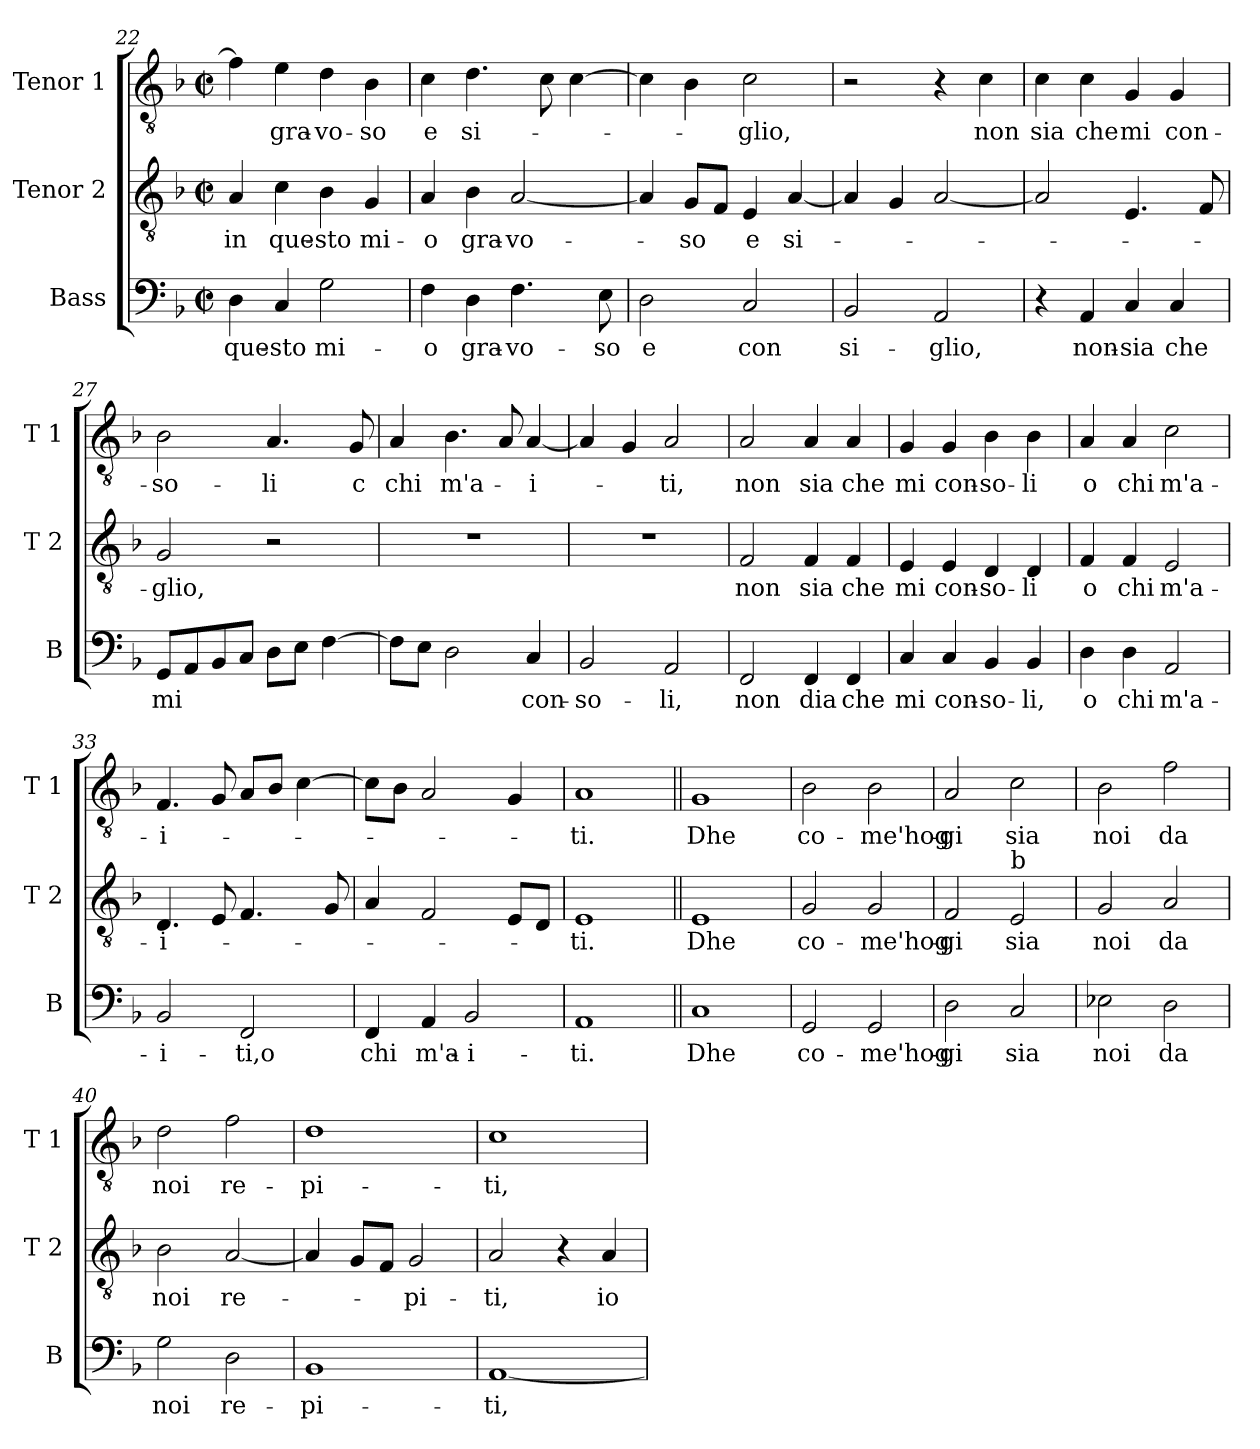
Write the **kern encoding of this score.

**kern	**text	**kern	**text	**kern	**text
*part3	*part3	*part2	*part2	*part1	*part1
*staff3	*staff3	*staff2	*staff2	*staff1	*staff1
*I"Bass	*	*I"Tenor 2	*	*I"Tenor 1	*
*I'B	*	*I'T 2	*	*I'T 1	*
*clefF4	*	*clefGv2	*	*clefGv2	*
*k[b-]	*	*k[b-]	*	*k[b-]	*
*F:	*	*F:	*	*F:	*
*M2/2	*	*M2/2	*	*M2/2	*
*met(c|)	*	*met(c|)	*	*met(c|)	*
=22	=22	=22	=22	=22	=22
!	!LO:LY:b	!	!LO:LY:b	!	!
4D\	que-	4A/	in	4f\]	.
!	!LO:LY:b	!	!LO:LY:b	!	!LO:LY:b
4C/	-sto	4c\	que-	4e\	gra-
!	!LO:LY:b	!	!LO:LY:b	!	!LO:LY:b
2G\	mi-	4B-\	-sto	4d\	-vo-
!	!	!	!LO:LY:b	!	!LO:LY:b
.	.	4G/	mi-	4B-\	-so
=23	=23	=23	=23	=23	=23
!	!LO:LY:b	!	!LO:LY:b	!	!LO:LY:b
4F\	-o	4A/	-o	4c\	e
!	!LO:LY:b	!	!LO:LY:b	!	!LO:LY:b
4D\	gra-	4B-\	gra-	4.d\	si-
!	!LO:LY:b	!	!LO:LY:b	!	!
4.F\	-vo-	[2A/	-vo-	.	.
.	.	.	.	8c\	.
.	.	.	.	[4c\	.
!	!LO:LY:b	!	!	!	!
8E\	-so	.	.	.	.
=24	=24	=24	=24	=24	=24
!	!LO:LY:b	!	!	!	!
2D\	e	4A/]	.	4c\]	.
!	!	!	!LO:LY:b	!	!
.	.	8G/L	-so	4B-\	.
.	.	8F/J	.	.	.
!	!LO:LY:b	!	!LO:LY:b	!	!LO:LY:b
2C/	con	4E/	e	2c\	-glio,
!	!	!	!LO:LY:b	!	!
.	.	[4A/	si-	.	.
=25	=25	=25	=25	=25	=25
!	!LO:LY:b	!	!	!	!
2BB-/	si-	4A/]	.	2r	.
.	.	4G/	.	.	.
!	!LO:LY:b	!	!	!	!
2AA/	-glio,	[2A/	.	4r	.
!	!	!	!	!	!LO:LY:b
.	.	.	.	4c\	non
!!LO:LB:g=z
=26	=26	=26	=26	=26	=26
!	!	!	!	!	!LO:LY:b
4r	.	2A/]	.	4c\	sia
!	!LO:LY:b	!	!	!	!LO:LY:b
4AA/	non-	.	.	4c\	che
!	!LO:LY:b	!	!	!	!LO:LY:b
4C/	-sia	4.E/	.	4G/	mi
!	!LO:LY:b	!	!	!	!LO:LY:b
4C/	che	.	.	4G/	con-
.	.	8F/	.	.	.
=27	=27	=27	=27	=27	=27
!	!LO:LY:b	!	!LO:LY:b	!	!LO:LY:b
8GG/L	mi	2G/	-glio,	2B-\	-so-
8AA/	.	.	.	.	.
8BB-/	.	.	.	.	.
8C/J	.	.	.	.	.
!	!	!	!	!	!LO:LY:b
8D\L	.	2r	.	4.A/	-li
8E\J	.	.	.	.	.
[4F\	.	.	.	.	.
!	!	!	!	!	!LO:LY:b
.	.	.	.	8G/	c
=28	=28	=28	=28	=28	=28
!	!	!	!	!	!LO:LY:b
8F\L]	.	1r	.	4A/	chi
8E\J	.	.	.	.	.
!	!	!	!	!	!LO:LY:b
2D\	.	.	.	4.B-\	m'a-
.	.	.	.	8A/	.
!	!LO:LY:b	!	!	!	!LO:LY:b
4C/	con-	.	.	[4A/	-i-
=29	=29	=29	=29	=29	=29
!	!LO:LY:b	!	!	!	!
2BB-/	-so-	1r	.	4A/]	.
.	.	.	.	4G/	.
!	!LO:LY:b	!	!	!	!LO:LY:b
2AA/	-li,	.	.	2A/	-ti,
=30	=30	=30	=30	=30	=30
!	!LO:LY:b	!	!LO:LY:b	!	!LO:LY:b
2FF/	non	2F/	non	2A/	non
!	!LO:LY:b	!	!LO:LY:b	!	!LO:LY:b
4FF/	dia	4F/	sia	4A/	sia
!	!LO:LY:b	!	!LO:LY:b	!	!LO:LY:b
4FF/	che	4F/	che	4A/	che
!!LO:LB:g=z
=31	=31	=31	=31	=31	=31
!	!LO:LY:b	!	!LO:LY:b	!	!LO:LY:b
4C/	mi	4E/	mi	4G/	mi
!	!LO:LY:b	!	!LO:LY:b	!	!LO:LY:b
4C/	con-	4E/	con-	4G/	con-
!	!LO:LY:b	!	!LO:LY:b	!	!LO:LY:b
4BB-/	-so-	4D/	-so-	4B-\	-so-
!	!LO:LY:b	!	!LO:LY:b	!	!LO:LY:b
4BB-/	-li,	4D/	-li	4B-\	-li
=32	=32	=32	=32	=32	=32
!	!LO:LY:b	!	!LO:LY:b	!	!LO:LY:b
4D\	o	4F/	o	4A/	o
!	!LO:LY:b	!	!LO:LY:b	!	!LO:LY:b
4D\	chi	4F/	chi	4A/	chi
!	!LO:LY:b	!	!LO:LY:b	!	!LO:LY:b
2AA/	m'a-	2E/	m'a-	2c\	m'a-
=33	=33	=33	=33	=33	=33
!	!LO:LY:b	!	!LO:LY:b	!	!LO:LY:b
2BB-/	-i-	4.D/	-i-	4.F/	-i-
.	.	8E/	.	8G/	.
!	!LO:LY:b	!	!	!	!
2FF/	-ti,o	4.F/	.	8A/L	.
.	.	.	.	8B-/J	.
.	.	.	.	[4c\	.
.	.	8G/	.	.	.
=34	=34	=34	=34	=34	=34
!	!LO:LY:b	!	!	!	!
4FF/	chi	4A/	.	8c\L]	.
.	.	.	.	8B-\J	.
!	!LO:LY:b	!	!	!	!
4AA/	m'a-	2F/	.	2A/	.
!	!LO:LY:b	!	!	!	!
2BB-/	-i-	.	.	.	.
.	.	8E/L	.	4G/	.
.	.	8D/J	.	.	.
=35	=35	=35	=35	=35	=35
!	!LO:LY:b	!	!LO:LY:b	!	!LO:LY:b
1AA	-ti.	1E	-ti.	1A	-ti.
!!LO:PB:g=z
=36||	=36||	=36||	=36||	=36||	=36||
!	!LO:LY:b	!	!LO:LY:b	!	!LO:LY:b
1C	Dhe	1E	Dhe	1G	Dhe
=37	=37	=37	=37	=37	=37
!	!LO:LY:b	!	!LO:LY:b	!	!LO:LY:b
2GG/	co-	2G/	co-	2B-\	co-
!	!LO:LY:b	!	!LO:LY:b	!	!LO:LY:b
2GG/	-me'hog-	2G/	-me'hog-	2B-\	-me'hog-
=38	=38	=38	=38	=38	=38
!	!LO:LY:b	!	!LO:LY:b	!	!LO:LY:b
2D\	-gi	2F/	-gi	2A/	-gi
!	!	!LO:TX:a:t=b	!	!	!
!	!LO:LY:b	!	!LO:LY:b	!	!LO:LY:b
2C/	sia	2E/	sia	2c\	sia
=39	=39	=39	=39	=39	=39
!	!LO:LY:b	!	!LO:LY:b	!	!LO:LY:b
2E-X\	noi	2G/	noi	2B-\	noi
!	!LO:LY:b	!	!LO:LY:b	!	!LO:LY:b
2D\	da	2A/	da	2f\	da
=40	=40	=40	=40	=40	=40
!	!LO:LY:b	!	!LO:LY:b	!	!LO:LY:b
2G\	noi	2B-\	noi	2d\	noi
!	!LO:LY:b	!	!LO:LY:b	!	!LO:LY:b
2D\	re-	[2A/	re-	2f\	re-
=41	=41	=41	=41	=41	=41
!	!LO:LY:b	!	!	!	!LO:LY:b
1BB-	-pi-	4A/]	.	1d	-pi-
.	.	8G/L	.	.	.
.	.	8F/J	.	.	.
!	!	!	!LO:LY:b	!	!
.	.	2G/	-pi-	.	.
!!LO:LB:g=z
=42	=42	=42	=42	=42	=42
!	!LO:LY:b	!	!LO:LY:b	!	!LO:LY:b
[1AA	-ti,	2A/	-ti,	1c	-ti,
.	.	4r	.	.	.
!	!	!	!LO:LY:b	!	!
.	.	4A/	io	.	.
=	=	=	=	=	=
*-	*-	*-	*-	*-	*-
